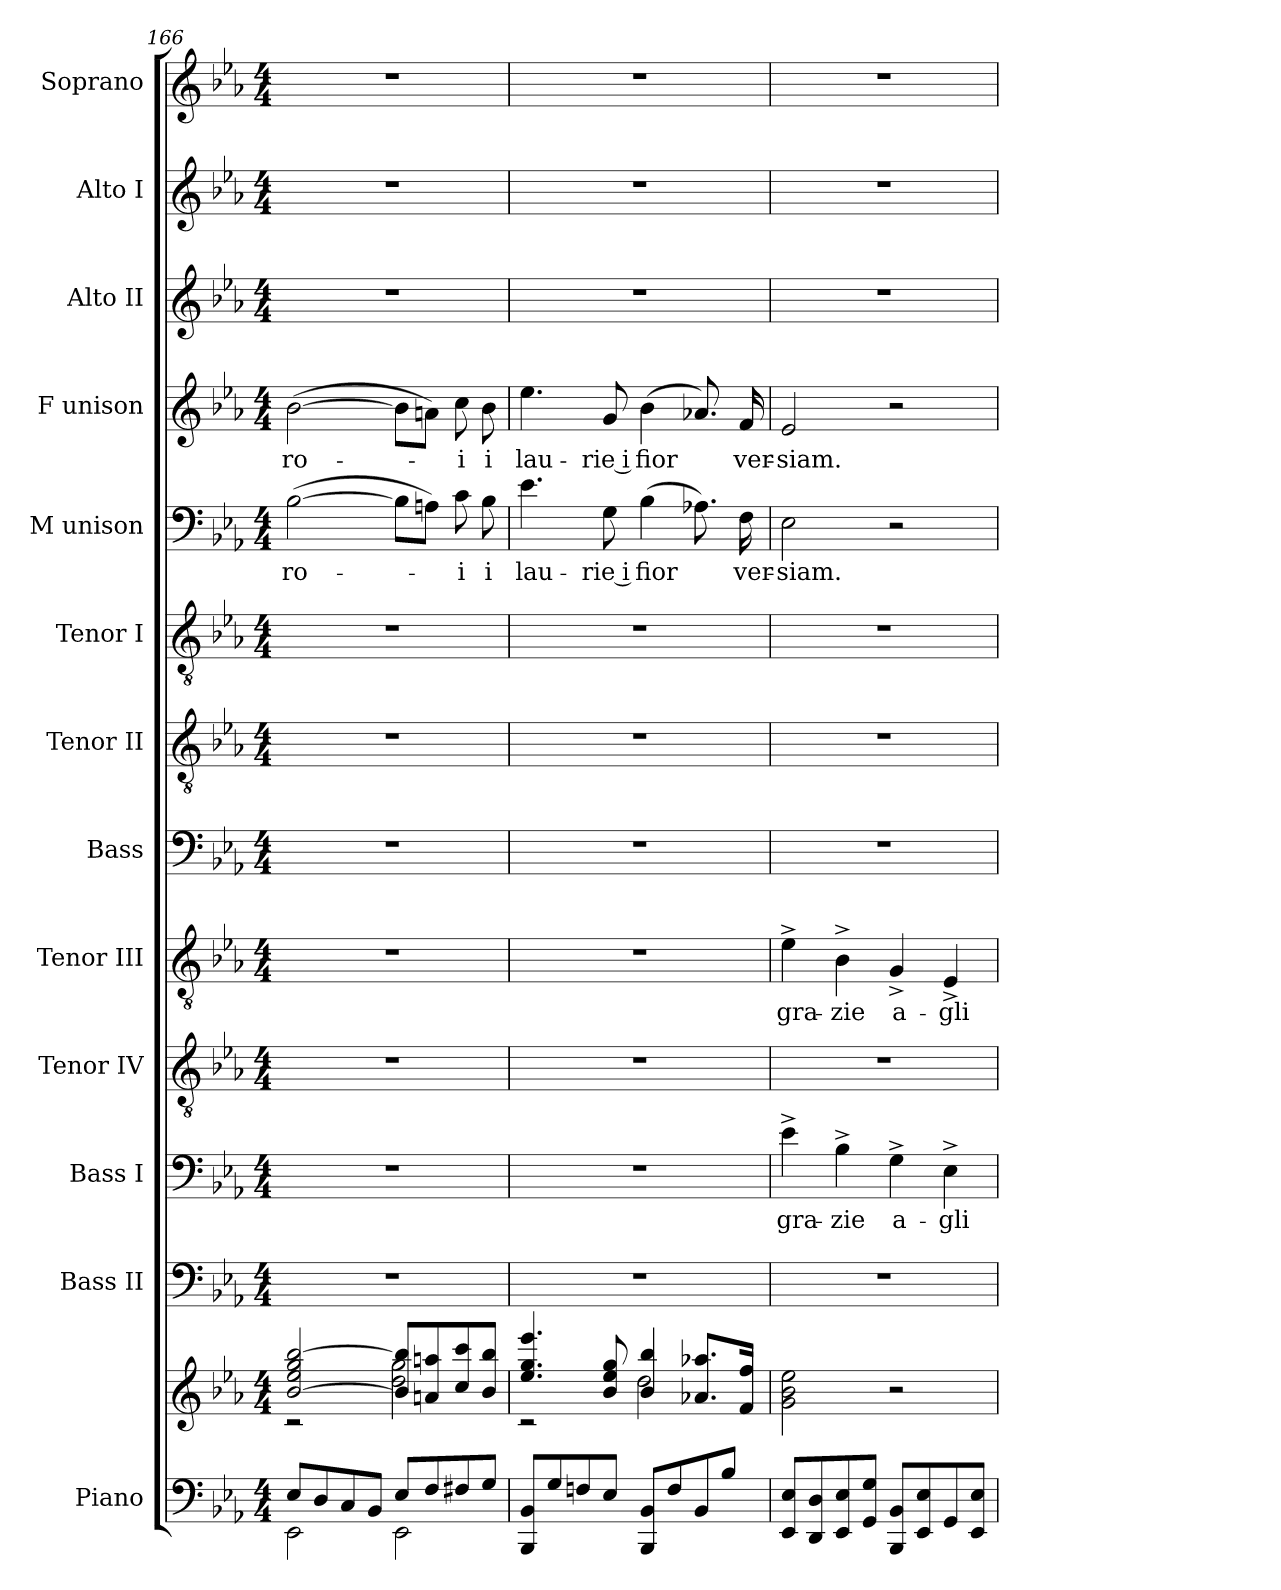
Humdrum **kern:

**kern	**kern	**kern	**kern	**text	**kern	**kern	**text	**kern	**kern	**kern	**kern	**text	**kern	**text	**kern	**kern	**kern
*part13	*part13	*part12	*part11	*part11	*part10	*part9	*part9	*part8	*part7	*part6	*part5	*part5	*part4	*part4	*part3	*part2	*part1
*staff14	*staff13	*staff12	*staff11	*staff11	*staff10	*staff9	*staff9	*staff8	*staff7	*staff6	*staff5	*staff5	*staff4	*staff4	*staff3	*staff2	*staff1
*I"Piano	*	*I"Bass II	*I"Bass I	*	*I"Tenor IV	*I"Tenor III	*	*I"Bass	*I"Tenor II	*I"Tenor I	*I"M unison	*	*I"F unison	*	*I"Alto II	*I"Alto I	*I"Soprano
*	*	*I'B.II	*I'B.I	*	*I'T.IV	*I'T.III	*	*I'B.	*I'T.II	*I'T.I	*I'M.u.	*	*I'F.u.	*	*I'A.II	*I'A.I	*I'S.
*clefF4	*clefG2	*clefF4	*clefF4	*	*clefGv2	*clefGv2	*	*clefF4	*clefGv2	*clefGv2	*clefF4	*	*clefG2	*	*clefG2	*clefG2	*clefG2
*k[b-e-a-]	*k[b-e-a-]	*k[b-e-a-]	*k[b-e-a-]	*	*k[b-e-a-]	*k[b-e-a-]	*	*k[b-e-a-]	*k[b-e-a-]	*k[b-e-a-]	*k[b-e-a-]	*	*k[b-e-a-]	*	*k[b-e-a-]	*k[b-e-a-]	*k[b-e-a-]
*M4/4	*M4/4	*M4/4	*M4/4	*	*M4/4	*M4/4	*	*M4/4	*M4/4	*M4/4	*M4/4	*	*M4/4	*	*M4/4	*M4/4	*M4/4
=166	=166	=166	=166	=166	=166	=166	=166	=166	=166	=166	=166	=166	=166	=166	=166	=166	=166
*^	*^	*	*	*	*	*	*	*	*	*	*	*	*	*	*	*	*
!	!	!	!	!	!	!	!	!	!	!	!	!	!	!LO:LY:b	!	!LO:LY:b	!	!	!
8E-/L	2EE-\	[2b-/ 2ee-/ 2gg/ [2bb-/	2rc	1r	1r	.	1r	1r	.	1r	1r	1r	(>[2B-\	-ro-	(>[2b-\	-ro-	1r	1r	1r
8D/	.	.	.	.	.	.	.	.	.	.	.	.	.	.	.	.	.	.	.
8C/	.	.	.	.	.	.	.	.	.	.	.	.	.	.	.	.	.	.	.
8BB-/J	.	.	.	.	.	.	.	.	.	.	.	.	.	.	.	.	.	.	.
8E-/L	2EE-\	8b-/] 8bb-/]L	2dd\ 2gg\	.	.	.	.	.	.	.	.	.	8B-\L]	.	8b-\L]	.	.	.	.
8F/	.	8an/ 8aan/	.	.	.	.	.	.	.	.	.	.	8An\J)	.	8an\J)	.	.	.	.
!	!	!	!	!	!	!	!	!	!	!	!	!	!	!LO:LY:b	!	!LO:LY:b	!	!	!
8F#X/	.	8cc/ 8ccc/	.	.	.	.	.	.	.	.	.	.	8c\	-i	8cc\	-i	.	.	.
!	!	!	!	!	!	!	!	!	!	!	!	!	!	!LO:LY:b	!	!LO:LY:b	!	!	!
8G/J	.	8b-/ 8bb-/J	.	.	.	.	.	.	.	.	.	.	8B-\	i	8b-\	i	.	.	.
*v	*v	*	*	*	*	*	*	*	*	*	*	*	*	*	*	*	*	*	*
=167	=167	=167	=167	=167	=167	=167	=167	=167	=167	=167	=167	=167	=167	=167	=167	=167	=167	=167
!	!	!	!	!	!	!	!	!	!	!	!	!	!LO:LY:b	!	!LO:LY:b	!	!	!
8BBB-/ 8BB-/L	4.ee-/ 4.gg/ 4.eee-/	2rc	1r	1r	.	1r	1r	.	1r	1r	1r	4.e-\	lau-	4.ee-\	lau-	1r	1r	1r
8G/	.	.	.	.	.	.	.	.	.	.	.	.	.	.	.	.	.	.
8Fn/	.	.	.	.	.	.	.	.	.	.	.	.	.	.	.	.	.	.
!	!	!	!	!	!	!	!	!	!	!	!	!	!LO:LY:b	!	!LO:LY:b	!	!	!
8E-/J	8b-/ 8ee-/ 8gg/	.	.	.	.	.	.	.	.	.	.	8G\	rie i	8g/	rie i	.	.	.
!	!	!	!	!	!	!	!	!	!	!	!	!	!LO:LY:b	!	!LO:LY:b	!	!	!
8BBB-/ 8BB-/L	4b-/ 4bb-/	2dd\	.	.	.	.	.	.	.	.	.	(>4B-\	fior	(>4b-\	fior	.	.	.
8F/	.	.	.	.	.	.	.	.	.	.	.	.	.	.	.	.	.	.
8BB-/	8.a-X/ 8.aa-X/L	.	.	.	.	.	.	.	.	.	.	8.A-X\)	.	8.a-X/)	.	.	.	.
8B-/J	.	.	.	.	.	.	.	.	.	.	.	.	.	.	.	.	.	.
!	!	!	!	!	!	!	!	!	!	!	!	!	!LO:LY:b	!	!LO:LY:b	!	!	!
.	16f/ 16ff/Jk	.	.	.	.	.	.	.	.	.	.	16F\	ver-	16f/	ver-	.	.	.
*	*v	*v	*	*	*	*	*	*	*	*	*	*	*	*	*	*	*	*
!!LO:LB:g=z
=168	=168	=168	=168	=168	=168	=168	=168	=168	=168	=168	=168	=168	=168	=168	=168	=168	=168
!	!	!	!	!LO:LY:b	!	!	!LO:LY:b	!	!	!	!	!LO:LY:b	!	!LO:LY:b	!	!	!
8EE-/ 8E-/L	2g\ 2b-\ 2ee-\	1r	4e-^\	gra-	1r	4e-^\	gra-	1r	1r	1r	2E-\	-siam.	2e-/	-siam.	1r	1r	1r
8DD/ 8D/	.	.	.	.	.	.	.	.	.	.	.	.	.	.	.	.	.
!	!	!	!	!LO:LY:b	!	!	!LO:LY:b	!	!	!	!	!	!	!	!	!	!
8EE-/ 8E-/	.	.	4B-^\	-zie	.	4B-^\	-zie	.	.	.	.	.	.	.	.	.	.
8GG/ 8G/J	.	.	.	.	.	.	.	.	.	.	.	.	.	.	.	.	.
!	!	!	!	!LO:LY:b	!	!	!LO:LY:b	!	!	!	!	!	!	!	!	!	!
8BBB-/ 8BB-/L	2r	.	4G^\	a-	.	4G^/	a-	.	.	.	2r	.	2r	.	.	.	.
8EE-/ 8E-/	.	.	.	.	.	.	.	.	.	.	.	.	.	.	.	.	.
!	!	!	!	!LO:LY:b	!	!	!LO:LY:b	!	!	!	!	!	!	!	!	!	!
8GG/	.	.	4E-^\	-gli	.	4E-^/	-gli	.	.	.	.	.	.	.	.	.	.
8EE-/ 8E-/J	.	.	.	.	.	.	.	.	.	.	.	.	.	.	.	.	.
=	=	=	=	=	=	=	=	=	=	=	=	=	=	=	=	=	=
*-	*-	*-	*-	*-	*-	*-	*-	*-	*-	*-	*-	*-	*-	*-	*-	*-	*-
